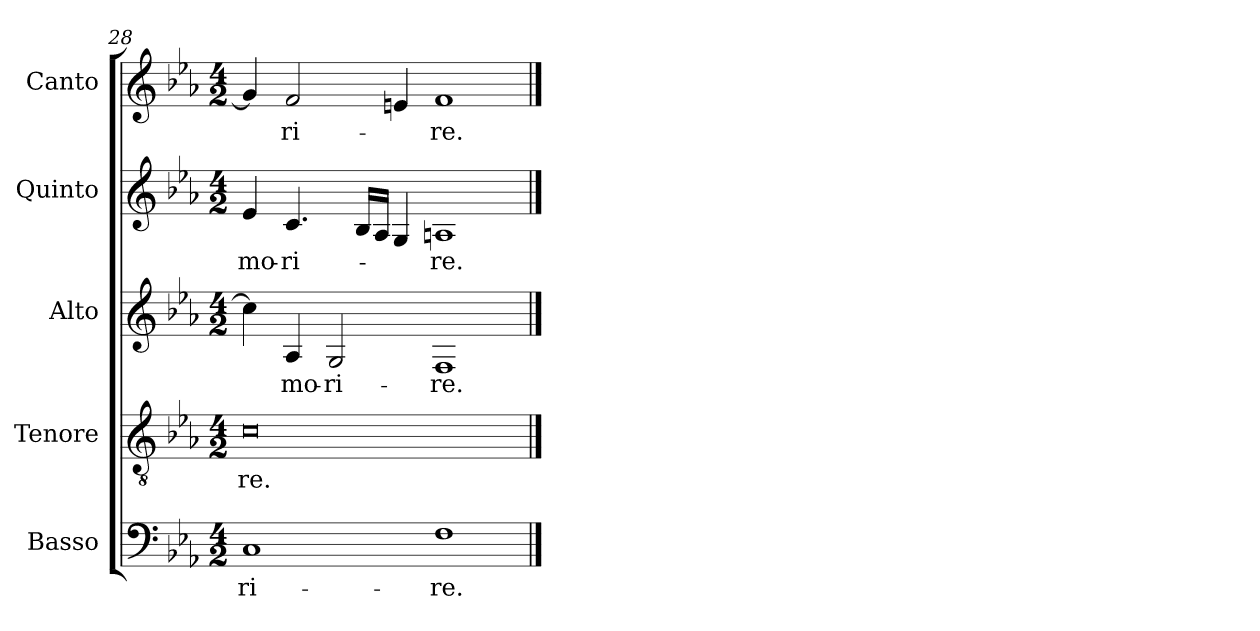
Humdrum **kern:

**kern	**text	**kern	**text	**kern	**text	**kern	**text	**kern	**text
*part5	*part5	*part4	*part4	*part3	*part3	*part2	*part2	*part1	*part1
*staff5	*staff5	*staff4	*staff4	*staff3	*staff3	*staff2	*staff2	*staff1	*staff1
*I"Basso	*	*I"Tenore	*	*I"Alto	*	*I"Quinto	*	*I"Canto	*
*I'B	*	*I'T	*	*I'A	*	*	*	*I'C	*
*clefF4	*	*clefGv2	*	*clefG2	*	*clefG2	*	*clefG2	*
*k[b-e-a-]	*	*k[b-e-a-]	*	*k[b-e-a-]	*	*k[b-e-a-]	*	*k[b-e-a-]	*
*E-:	*	*E-:	*	*E-:	*	*E-:	*	*E-:	*
*M4/2	*	*M4/2	*	*M4/2	*	*M4/2	*	*M4/2	*
=28	=28	=28	=28	=28	=28	=28	=28	=28	=28
!	!LO:LY:b	!	!	!	!	!	!	!	!
!	!	!	!LO:LY:b	!	!	!	!	!	!
!	!	!	!	!	!	!	!LO:LY:b	!	!
1C	-ri-	0c	-re.	4cc\]	.	4e-/	mo-	4g/]	.
!	!	!	!	!	!LO:LY:b	!	!	!	!
!	!	!	!	!	!	!	!LO:LY:b	!	!
!	!	!	!	!	!	!	!	!	!LO:LY:b
.	.	.	.	4A-/	mo-	4.c/	-ri-	2f/	-ri-
!	!	!	!	!	!LO:LY:b	!	!	!	!
.	.	.	.	2G/	-ri-	.	.	.	.
.	.	.	.	.	.	16B-/LL	.	.	.
.	.	.	.	.	.	16A-/JJ	.	.	.
.	.	.	.	.	.	4G/	.	4en/	.
!	!LO:LY:b	!	!	!	!	!	!	!	!
!	!	!	!	!	!LO:LY:b	!	!	!	!
!	!	!	!	!	!	!	!LO:LY:b	!	!
!	!	!	!	!	!	!	!	!	!LO:LY:b
1F	-re.	.	.	1F	-re.	1An	-re.	1f	-re.
==	==	==	==	==	==	==	==	==	==
*-	*-	*-	*-	*-	*-	*-	*-	*-	*-
